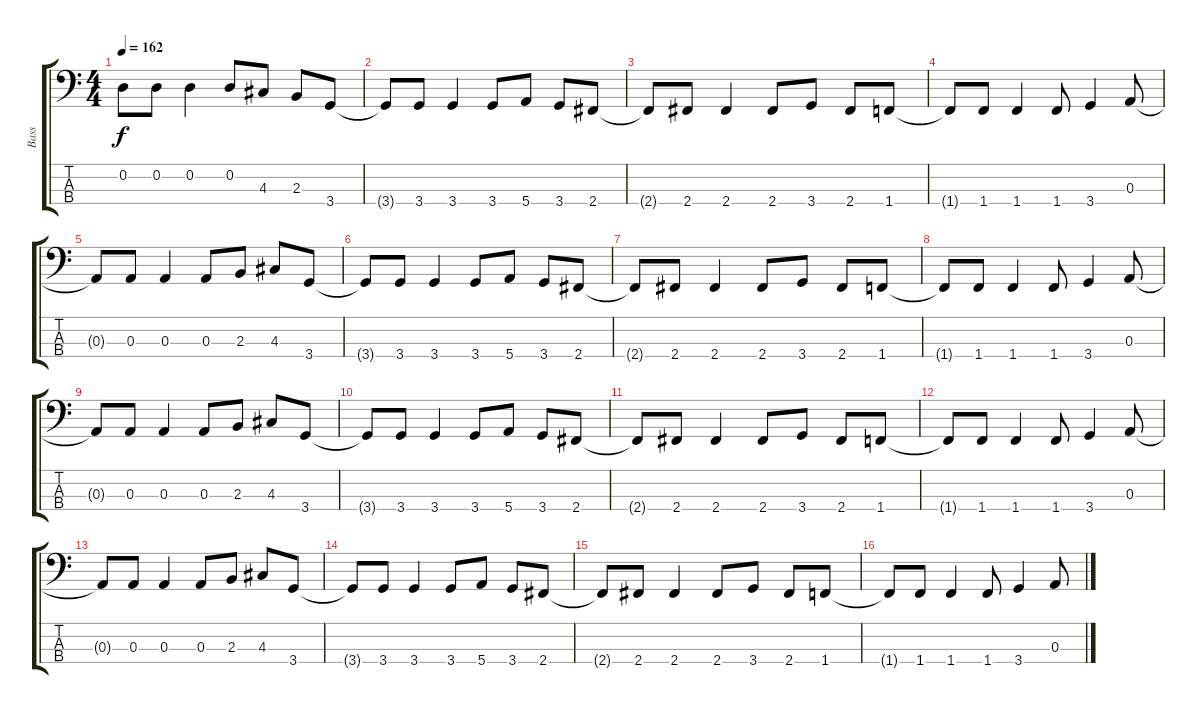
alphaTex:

\track ("Bass" "Bass") {instrument electricbasspick}
\staff {score tabs}
\tuning (G2 D2 A1 E1) {hide}
\ts (4 4)
\tempo 162
\clef f4
\ks c
0.2{t}.8{dy f} 0.2.8 0.2.4 0.2.8 4.3.8 2.3.8 3.4.8 |
3.4{t}.8 3.4.8 3.4.4 3.4.8 5.4.8 3.4.8 2.4.8 |
2.4{t}.8 2.4.8 2.4.4 2.4.8 3.4.8 2.4.8 1.4.8 |
1.4{t}.8 1.4.8 1.4.4 1.4.8 3.4.4 0.3.8 |
0.3{t}.8 0.3.8 0.3.4 0.3.8 2.3.8 4.3.8 3.4.8 |
3.4{t}.8 3.4.8 3.4.4 3.4.8 5.4.8 3.4.8 2.4.8 |
2.4{t}.8 2.4.8 2.4.4 2.4.8 3.4.8 2.4.8 1.4.8 |
1.4{t}.8 1.4.8 1.4.4 1.4.8 3.4.4 0.3.8 |
0.3{t}.8 0.3.8 0.3.4 0.3.8 2.3.8 4.3.8 3.4.8 |
3.4{t}.8 3.4.8 3.4.4 3.4.8 5.4.8 3.4.8 2.4.8 |
2.4{t}.8 2.4.8 2.4.4 2.4.8 3.4.8 2.4.8 1.4.8 |
1.4{t}.8 1.4.8 1.4.4 1.4.8 3.4.4 0.3.8 |
0.3{t}.8 0.3.8 0.3.4 0.3.8 2.3.8 4.3.8 3.4.8 |
3.4{t}.8 3.4.8 3.4.4 3.4.8 5.4.8 3.4.8 2.4.8 |
2.4{t}.8 2.4.8 2.4.4 2.4.8 3.4.8 2.4.8 1.4.8 |
1.4{t}.8 1.4.8 1.4.4 1.4.8 3.4.4 0.3.8
